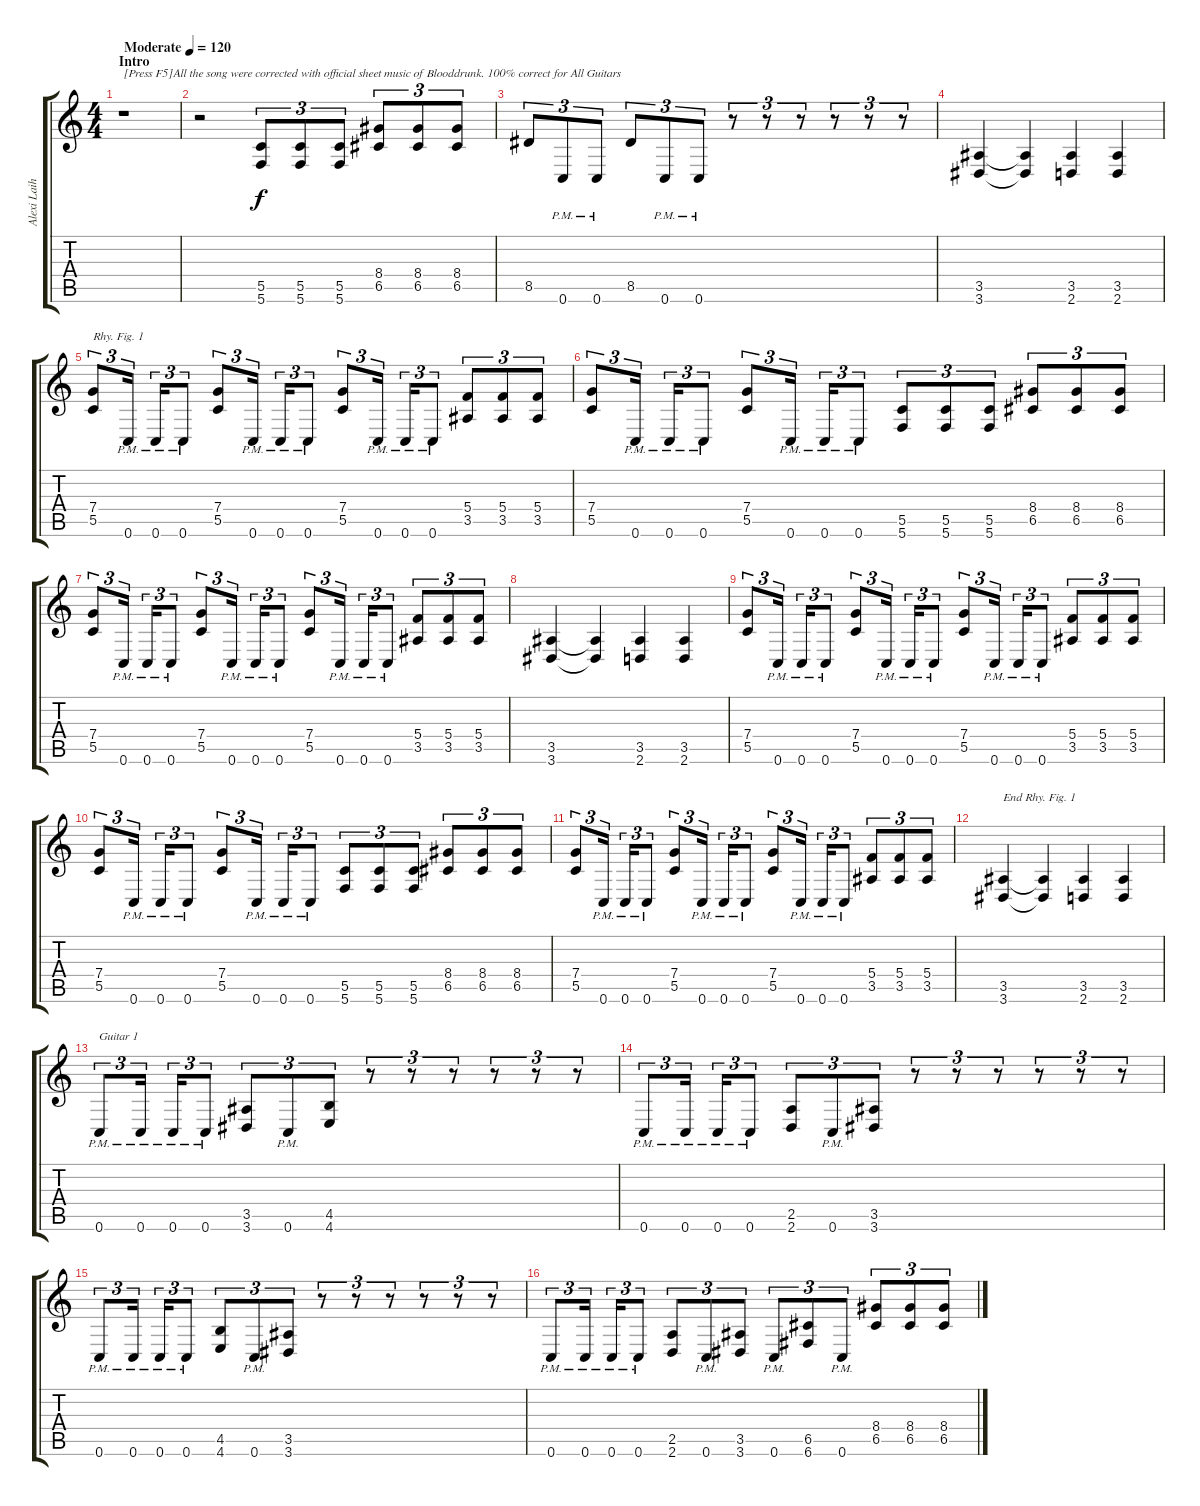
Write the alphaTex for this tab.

\track ("Alexi Laiho [Guitar 1]" "Alexi Laih") {instrument distortionguitar}
\staff {score tabs}
\tuning (D4 A3 F3 C3 G2 C2) {hide}
\ts (4 4)
\section ("" "Intro")
\tempo (120 "Moderate")
\clef g2
\ks c
r.1{txt "[Press F5]All the song were corrected with official sheet music of Blooddrunk. 100% correct for All Guitars" dy f instrument distortionguitar} |
r.2 (5.5 5.6).8{tu (3 2)} (5.5 5.6).8{tu (3 2)} (5.5 5.6).8{tu (3 2)} (8.4 6.5).8{tu (3 2)} (8.4 6.5).8{tu (3 2)} (8.4 6.5).8{tu (3 2)} |
8.5.8{tu (3 2)} 0.6{pm}.8{tu (3 2)} 0.6{pm}.8{tu (3 2)} 8.5.8{tu (3 2)} 0.6{pm}.8{tu (3 2)} 0.6{pm}.8{tu (3 2)} r.8{tu (3 2)} r.8{tu (3 2)} r.8{tu (3 2)} r.8{tu (3 2)} r.8{tu (3 2)} r.8{tu (3 2)} |
(3.5 3.6).4 (3.5{t} 3.6{t}).4 (3.5 2.6).4 (3.5 2.6).4 |
(7.4 5.5).8{tu (3 2) txt "Rhy. Fig. 1"} 0.6{pm}.16{tu (3 2)} 0.6{pm}.16{tu (3 2)} 0.6{pm}.8{tu (3 2)} (7.4 5.5).8{tu (3 2)} 0.6{pm}.16{tu (3 2)} 0.6{pm}.16{tu (3 2)} 0.6{pm}.8{tu (3 2)} (7.4 5.5).8{tu (3 2)} 0.6{pm}.16{tu (3 2)} 0.6{pm}.16{tu (3 2)} 0.6{pm}.8{tu (3 2)} (5.4 3.5).8{tu (3 2)} (5.4 3.5).8{tu (3 2)} (5.4 3.5).8{tu (3 2)} |
(7.4 5.5).8{tu (3 2) txt ""} 0.6{pm}.16{tu (3 2)} 0.6{pm}.16{tu (3 2)} 0.6{pm}.8{tu (3 2)} (7.4 5.5).8{tu (3 2)} 0.6{pm}.16{tu (3 2)} 0.6{pm}.16{tu (3 2)} 0.6{pm}.8{tu (3 2)} (5.5 5.6).8{tu (3 2)} (5.5 5.6).8{tu (3 2)} (5.5 5.6).8{tu (3 2)} (8.4 6.5).8{tu (3 2)} (8.4 6.5).8{tu (3 2)} (8.4 6.5).8{tu (3 2)} |
(7.4 5.5).8{tu (3 2)} 0.6{pm}.16{tu (3 2)} 0.6{pm}.16{tu (3 2)} 0.6{pm}.8{tu (3 2)} (7.4 5.5).8{tu (3 2)} 0.6{pm}.16{tu (3 2)} 0.6{pm}.16{tu (3 2)} 0.6{pm}.8{tu (3 2)} (7.4 5.5).8{tu (3 2)} 0.6{pm}.16{tu (3 2)} 0.6{pm}.16{tu (3 2)} 0.6{pm}.8{tu (3 2)} (5.4 3.5).8{tu (3 2)} (5.4 3.5).8{tu (3 2)} (5.4 3.5).8{tu (3 2)} |
(3.5 3.6).4 (3.5{t} 3.6{t}).4 (3.5 2.6).4 (3.5 2.6).4 |
(7.4 5.5).8{tu (3 2)} 0.6{pm}.16{tu (3 2)} 0.6{pm}.16{tu (3 2)} 0.6{pm}.8{tu (3 2)} (7.4 5.5).8{tu (3 2)} 0.6{pm}.16{tu (3 2)} 0.6{pm}.16{tu (3 2)} 0.6{pm}.8{tu (3 2)} (7.4 5.5).8{tu (3 2)} 0.6{pm}.16{tu (3 2)} 0.6{pm}.16{tu (3 2)} 0.6{pm}.8{tu (3 2)} (5.4 3.5).8{tu (3 2)} (5.4 3.5).8{tu (3 2)} (5.4 3.5).8{tu (3 2)} |
(7.4 5.5).8{tu (3 2)} 0.6{pm}.16{tu (3 2)} 0.6{pm}.16{tu (3 2)} 0.6{pm}.8{tu (3 2)} (7.4 5.5).8{tu (3 2)} 0.6{pm}.16{tu (3 2)} 0.6{pm}.16{tu (3 2)} 0.6{pm}.8{tu (3 2)} (5.5 5.6).8{tu (3 2)} (5.5 5.6).8{tu (3 2)} (5.5 5.6).8{tu (3 2)} (8.4 6.5).8{tu (3 2)} (8.4 6.5).8{tu (3 2)} (8.4 6.5).8{tu (3 2)} |
(7.4 5.5).8{tu (3 2)} 0.6{pm}.16{tu (3 2)} 0.6{pm}.16{tu (3 2)} 0.6{pm}.8{tu (3 2)} (7.4 5.5).8{tu (3 2)} 0.6{pm}.16{tu (3 2)} 0.6{pm}.16{tu (3 2)} 0.6{pm}.8{tu (3 2)} (7.4 5.5).8{tu (3 2)} 0.6{pm}.16{tu (3 2)} 0.6{pm}.16{tu (3 2)} 0.6{pm}.8{tu (3 2)} (5.4 3.5).8{tu (3 2)} (5.4 3.5).8{tu (3 2)} (5.4 3.5).8{tu (3 2)} |
(3.5 3.6).4{txt "End Rhy. Fig. 1"} (3.5{t} 3.6{t}).4 (3.5 2.6).4 (3.5 2.6).4 |
0.6{pm}.8{tu (3 2) txt "Guitar 1"} 0.6{pm}.16{tu (3 2)} 0.6{pm}.16{tu (3 2)} 0.6{pm}.8{tu (3 2)} (3.5 3.6).8{tu (3 2)} 0.6{pm}.8{tu (3 2)} (4.5 4.6).8{tu (3 2)} r.8{tu (3 2)} r.8{tu (3 2)} r.8{tu (3 2)} r.8{tu (3 2)} r.8{tu (3 2)} r.8{tu (3 2)} |
0.6{pm}.8{tu (3 2)} 0.6{pm}.16{tu (3 2)} 0.6{pm}.16{tu (3 2)} 0.6{pm}.8{tu (3 2)} (2.5 2.6).8{tu (3 2)} 0.6{pm}.8{tu (3 2)} (3.5 3.6).8{tu (3 2)} r.8{tu (3 2)} r.8{tu (3 2)} r.8{tu (3 2)} r.8{tu (3 2)} r.8{tu (3 2)} r.8{tu (3 2)} |
0.6{pm}.8{tu (3 2)} 0.6{pm}.16{tu (3 2)} 0.6{pm}.16{tu (3 2)} 0.6{pm}.8{tu (3 2)} (4.5 4.6).8{tu (3 2)} 0.6{pm}.8{tu (3 2)} (3.5 3.6).8{tu (3 2)} r.8{tu (3 2)} r.8{tu (3 2)} r.8{tu (3 2)} r.8{tu (3 2)} r.8{tu (3 2)} r.8{tu (3 2)} |
0.6{pm}.8{tu (3 2)} 0.6{pm}.16{tu (3 2)} 0.6{pm}.16{tu (3 2)} 0.6{pm}.8{tu (3 2)} (2.5 2.6).8{tu (3 2)} 0.6{pm}.8{tu (3 2)} (3.5 3.6).8{tu (3 2)} 0.6{pm}.8{tu (3 2)} (6.5 6.6).8{tu (3 2)} 0.6{pm}.8{tu (3 2)} (8.4 6.5).8{tu (3 2)} (8.4 6.5).8{tu (3 2)} (8.4 6.5).8{tu (3 2)}
